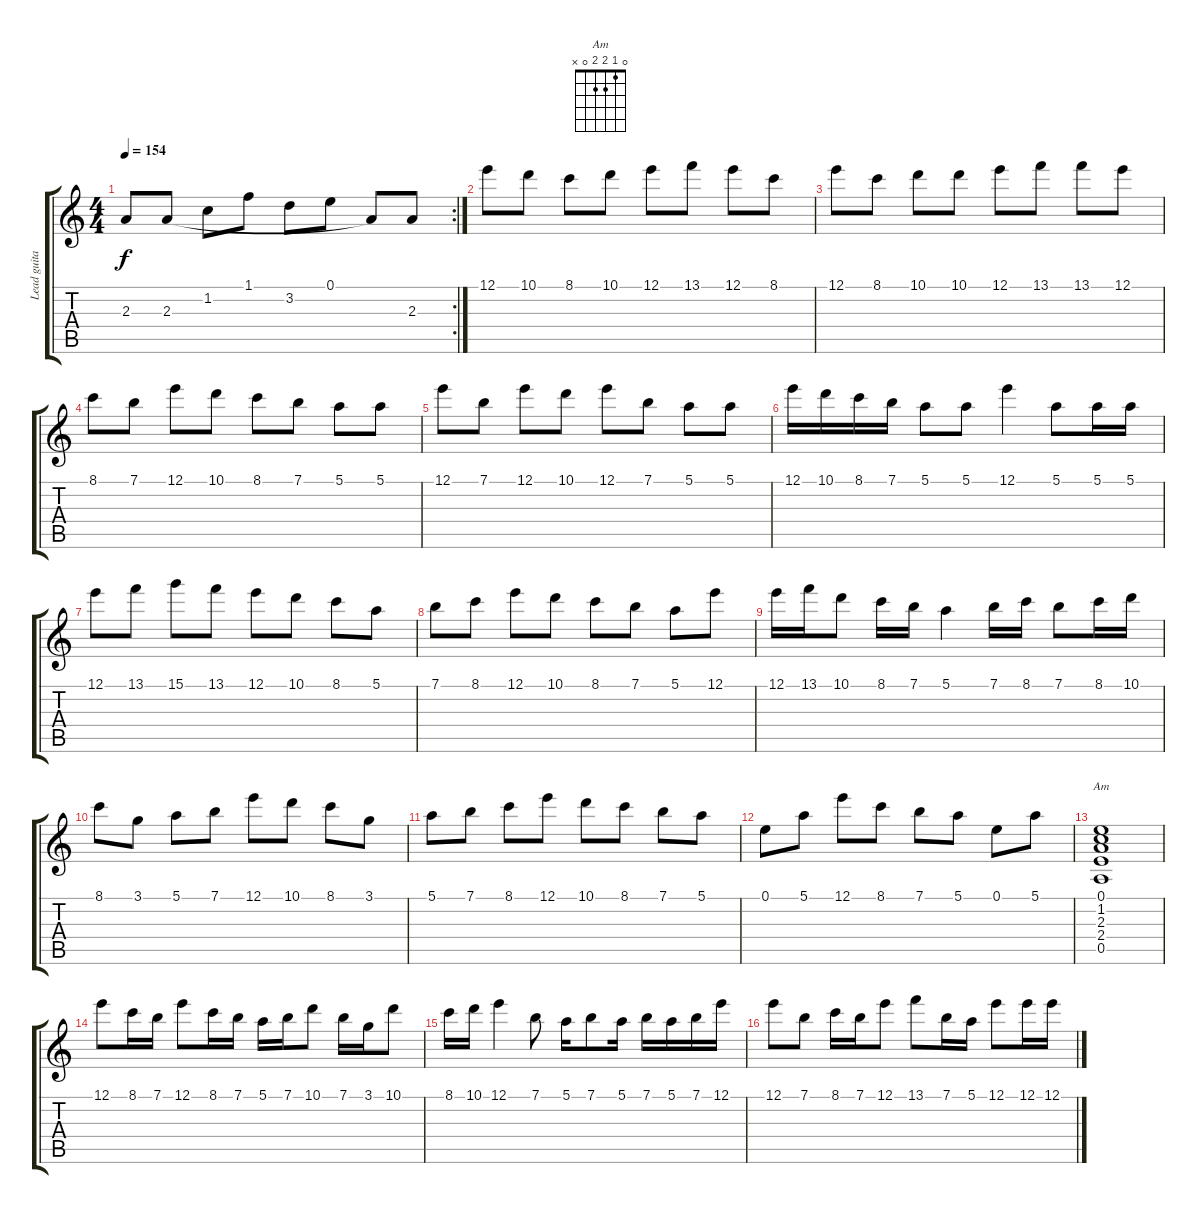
\track ("Lead guitar" "Lead guita") {instrument distortionguitar}
\staff {score tabs}
\tuning (E4 B3 G3 D3 A2 E2) {hide}
\chord ("Am" 0 1 2 2 0 x)
\rc 2
\ts (4 4)
\tempo 154
\clef g2
\ks c
2.3{t}.8{dy f} 2.3.8 1.2.8 1.1.8 3.2.8 0.1.8 2.3{t}.8 2.3.8 |
12.1.8 10.1.8 8.1.8 10.1.8 12.1.8 13.1.8 12.1.8 8.1.8 |
12.1.8 8.1.8 10.1.8 10.1.8 12.1.8 13.1.8 13.1.8 12.1.8 |
8.1.8 7.1.8 12.1.8 10.1.8 8.1.8 7.1.8 5.1.8 5.1.8 |
12.1.8 7.1.8 12.1.8 10.1.8 12.1.8 7.1.8 5.1.8 5.1.8 |
12.1.16 10.1.16 8.1.16 7.1.16 5.1.8 5.1.8 12.1.4 5.1.8 5.1.16 5.1.16 |
12.1.8 13.1.8 15.1.8 13.1.8 12.1.8 10.1.8 8.1.8 5.1.8 |
7.1.8 8.1.8 12.1.8 10.1.8 8.1.8 7.1.8 5.1.8 12.1.8 |
12.1.16 13.1.16 10.1.8 8.1.16 7.1.16 5.1.4 7.1.16 8.1.16 7.1.8 8.1.16 10.1.16 |
8.1.8 3.1.8 5.1.8 7.1.8 12.1.8 10.1.8 8.1.8 3.1.8 |
5.1.8 7.1.8 8.1.8 12.1.8 10.1.8 8.1.8 7.1.8 5.1.8 |
0.1.8 5.1.8 12.1.8 8.1.8 7.1.8 5.1.8 0.1.8 5.1.8 |
(0.1 1.2 2.3 2.4 0.5).1{ch "Am"} |
12.1.8 8.1.16 7.1.16 12.1.8 8.1.16 7.1.16 5.1.16 7.1.16 10.1.8 7.1.16 3.1.16 10.1.8 |
8.1.16 10.1.16 12.1.4 7.1.8 5.1.16 7.1.8 5.1.16 7.1.16 5.1.16 7.1.16 12.1.16 |
12.1.8 7.1.8 8.1.16 7.1.16 12.1.8 13.1.8 7.1.16 5.1.16 12.1.8 12.1.16 12.1.16
